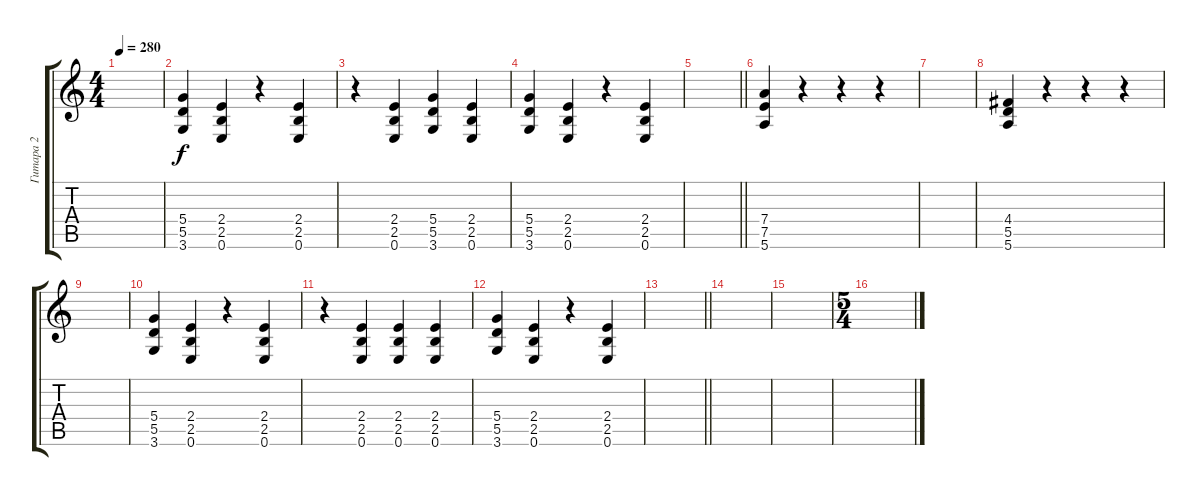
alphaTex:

\track ("Гитара 2" "Гитара 2") {instrument overdrivenguitar}
\staff {score tabs}
\tuning (E4 B3 G3 D3 A2 E2) {hide}
\ts (4 4)
\tempo 280
\clef g2
\ks c
|
(5.4 5.5 3.6).4 (2.4 2.5 0.6).4 r.4 (2.4 2.5 0.6).4 |
r.4 (2.4 2.5 0.6).4 (5.4 5.5 3.6).4 (2.4 2.5 0.6).4 |
(5.4 5.5 3.6).4 (2.4 2.5 0.6).4 r.4 (2.4 2.5 0.6).4 |
\barLineRight lightlight
|
(7.4 7.5 5.6).4 r.4 r.4 r.4 |
|
(4.4 5.5 5.6).4 r.4 r.4 r.4 |
|
(5.4 5.5 3.6).4 (2.4 2.5 0.6).4 r.4 (2.4 2.5 0.6).4 |
r.4 (2.4 2.5 0.6).4 (2.4 2.5 0.6).4 (2.4 2.5 0.6).4 |
(5.4 5.5 3.6).4 (2.4 2.5 0.6).4 r.4 (2.4 2.5 0.6).4 |
\barLineRight lightlight
|
|
|
\ts (5 4)
